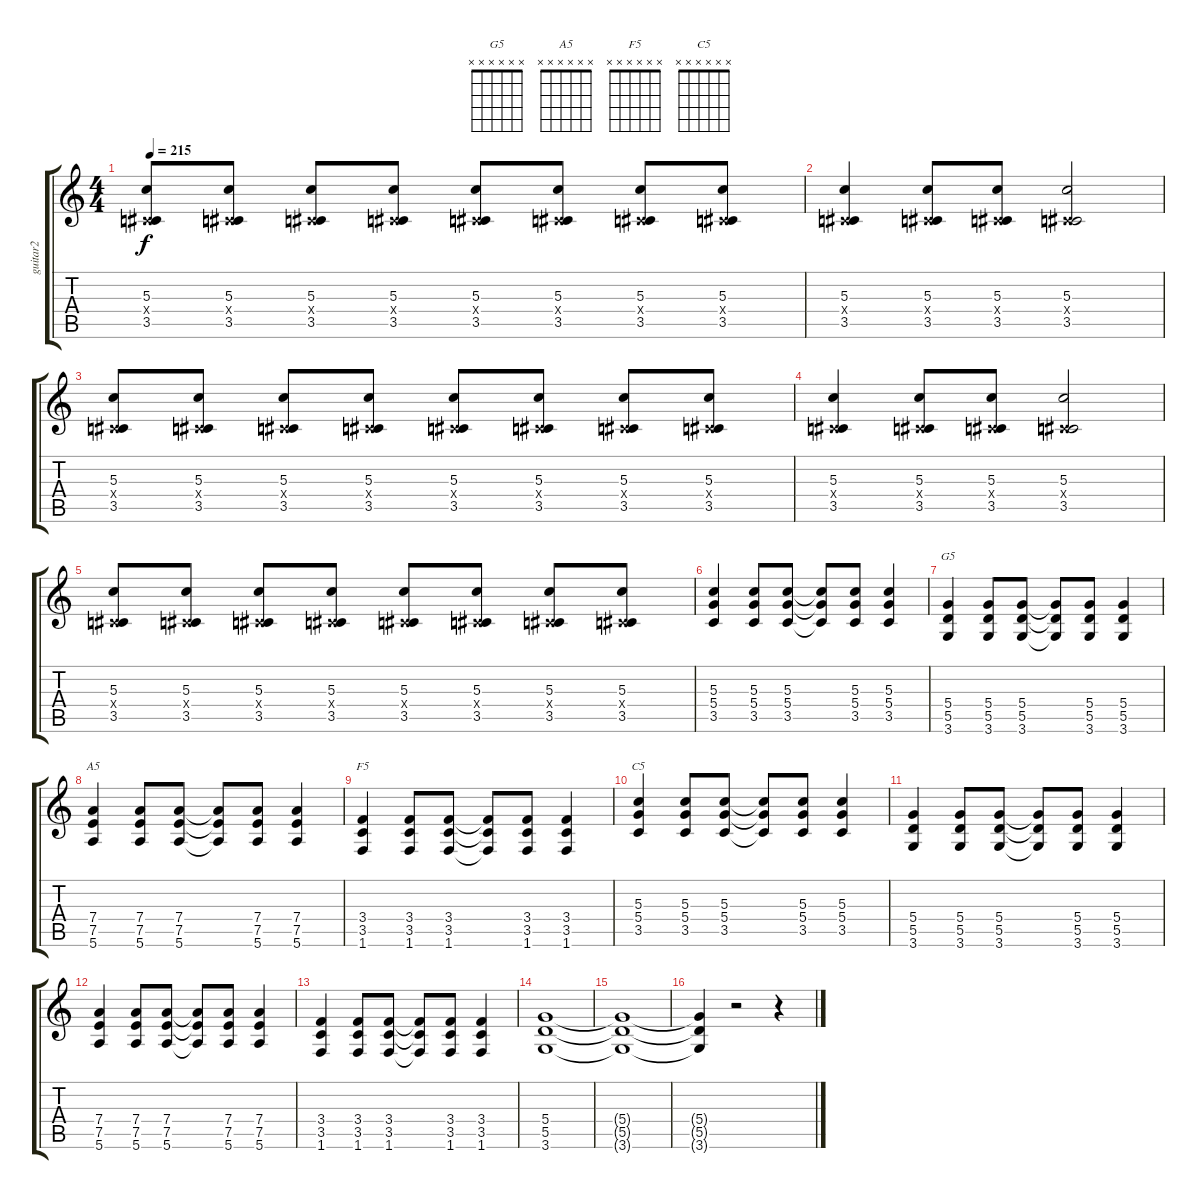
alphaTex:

\track ("guitar2" "guitar2") {instrument distortionguitar}
\staff {score tabs}
\tuning (E4 B3 G3 D3 A2 E2) {hide}
\chord ("G5" x x x x x x) {firstfret 0}
\chord ("A5" x x x x x x) {firstfret 0}
\chord ("F5" x x x x x x) {firstfret 0}
\chord ("C5" x x x x x x) {firstfret 0}
\ts (4 4)
\tempo 215
\clef g2
\ks c
(5.3 -1.4{x} 3.5).8{dy f} (5.3 -1.4{x} 3.5).8 (5.3 -1.4{x} 3.5).8 (5.3 -1.4{x} 3.5).8 (5.3 -1.4{x} 3.5).8 (5.3 -1.4{x} 3.5).8 (5.3 -1.4{x} 3.5).8 (5.3 -1.4{x} 3.5).8 |
(5.3 -1.4{x} 3.5).4 (5.3 -1.4{x} 3.5).8 (5.3 -1.4{x} 3.5).8 (5.3 -1.4{x} 3.5).2 |
(5.3 -1.4{x} 3.5).8 (5.3 -1.4{x} 3.5).8 (5.3 -1.4{x} 3.5).8 (5.3 -1.4{x} 3.5).8 (5.3 -1.4{x} 3.5).8 (5.3 -1.4{x} 3.5).8 (5.3 -1.4{x} 3.5).8 (5.3 -1.4{x} 3.5).8 |
(5.3 -1.4{x} 3.5).4 (5.3 -1.4{x} 3.5).8 (5.3 -1.4{x} 3.5).8 (5.3 -1.4{x} 3.5).2 |
(5.3 -1.4{x} 3.5).8 (5.3 -1.4{x} 3.5).8 (5.3 -1.4{x} 3.5).8 (5.3 -1.4{x} 3.5).8 (5.3 -1.4{x} 3.5).8 (5.3 -1.4{x} 3.5).8 (5.3 -1.4{x} 3.5).8 (5.3 -1.4{x} 3.5).8 |
(5.3 5.4 3.5).4 (5.3 5.4 3.5).8 (5.3 5.4 3.5).8 (5.3{t} 5.4{t} 3.5{t}).8 (5.3 5.4 3.5).8 (5.3 5.4 3.5).4 |
(5.4 5.5 3.6).4{ch "G5"} (5.4 5.5 3.6).8 (5.4 5.5 3.6).8 (5.4{t} 5.5{t} 3.6{t}).8 (5.4 5.5 3.6).8 (5.4 5.5 3.6).4 |
(7.4 7.5 5.6).4{ch "A5"} (7.4 7.5 5.6).8 (7.4 7.5 5.6).8 (7.4{t} 7.5{t} 5.6{t}).8 (7.4 7.5 5.6).8 (7.4 7.5 5.6).4 |
(3.4 3.5 1.6).4{ch "F5"} (3.4 3.5 1.6).8 (3.4 3.5 1.6).8 (3.4{t} 3.5{t} 1.6{t}).8 (3.4 3.5 1.6).8 (3.4 3.5 1.6).4 |
(5.3 5.4 3.5).4{ch "C5"} (5.3 5.4 3.5).8 (5.3 5.4 3.5).8 (5.3{t} 5.4{t} 3.5{t}).8 (5.3 5.4 3.5).8 (5.3 5.4 3.5).4 |
(5.4 5.5 3.6).4 (5.4 5.5 3.6).8 (5.4 5.5 3.6).8 (5.4{t} 5.5{t} 3.6{t}).8 (5.4 5.5 3.6).8 (5.4 5.5 3.6).4 |
(7.4 7.5 5.6).4 (7.4 7.5 5.6).8 (7.4 7.5 5.6).8 (7.4{t} 7.5{t} 5.6{t}).8 (7.4 7.5 5.6).8 (7.4 7.5 5.6).4 |
(3.4 3.5 1.6).4 (3.4 3.5 1.6).8 (3.4 3.5 1.6).8 (3.4{t} 3.5{t} 1.6{t}).8 (3.4 3.5 1.6).8 (3.4 3.5 1.6).4 |
(5.4 5.5 3.6).1 |
(5.4{t} 5.5{t} 3.6{t}).1 |
(5.4{t} 5.5{t} 3.6{t}).4 r.2 r.4
